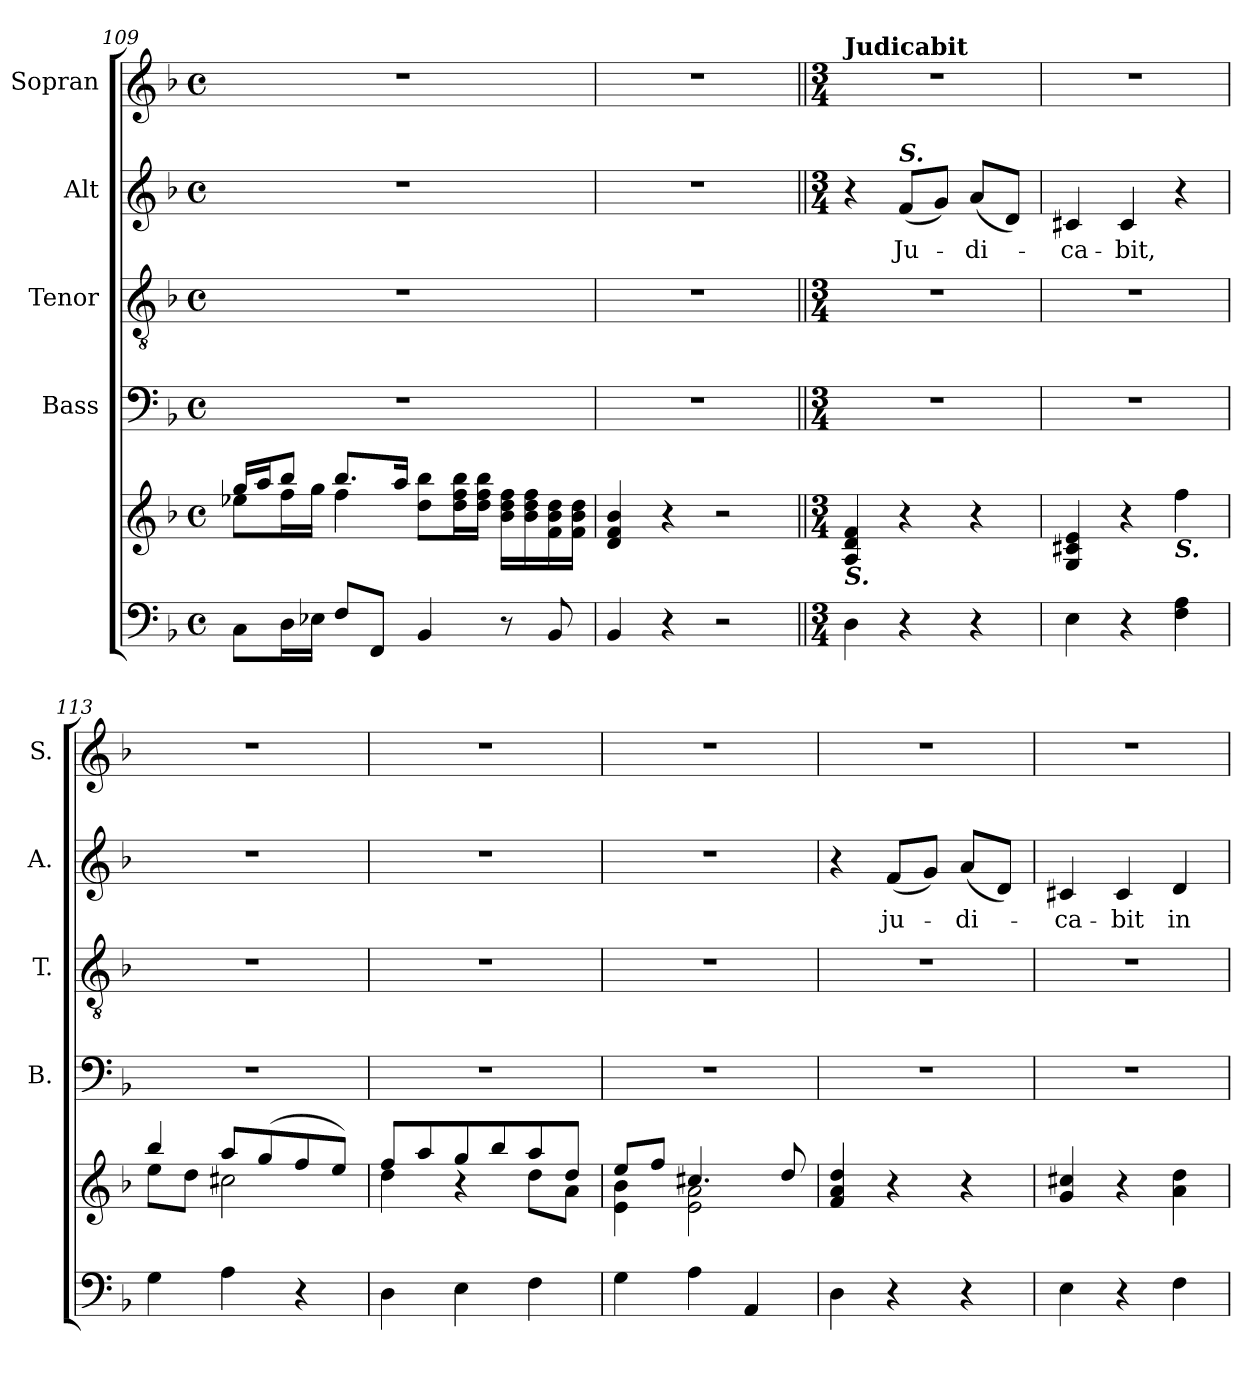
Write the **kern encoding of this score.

**kern	**kern	**kern	**kern	**kern	**text	**kern
*part5	*part5	*part4	*part3	*part2	*part2	*part1
*staff6	*staff5	*staff4	*staff3	*staff2	*staff2	*staff1
*	*	*I"Bass	*I"Tenor	*I"Alt	*	*I"Sopran
*	*	*I'B.	*I'T.	*I'A.	*	*I'S.
*clefF4	*clefG2	*clefF4	*clefGv2	*clefG2	*	*clefG2
*k[b-]	*k[b-]	*k[b-]	*k[b-]	*k[b-]	*	*k[b-]
*F:	*F:	*F:	*F:	*F:	*	*F:
*M4/4	*M4/4	*M4/4	*M4/4	*M4/4	*	*M4/4
*met(c)	*met(c)	*met(c)	*met(c)	*met(c)	*	*met(c)
=109	=109	=109	=109	=109	=109	=109
*	*^	*	*	*	*	*
8C\L	16gg/LL	8ee-X\L	1r	1r	1r	.	1r
.	16aa/J	.	.	.	.	.	.
16D\L	8bb-/J	16ff\L	.	.	.	.	.
16E-X\JJ	.	16gg\JJ	.	.	.	.	.
8F/L	8.bb-/L	4ff\	.	.	.	.	.
8FF/J	.	.	.	.	.	.	.
.	16aa/Jk	.	.	.	.	.	.
4BB-/	8dd\ 8bb-\L	2ryy	.	.	.	.	.
.	16dd\ 16ff\ 16bb-\L	.	.	.	.	.	.
.	16dd\ 16ff\ 16bb-\JJ	.	.	.	.	.	.
8r	16b-\ 16dd\ 16ff\LL	.	.	.	.	.	.
.	16b-\ 16dd\ 16ff\	.	.	.	.	.	.
8BB-/	16f\ 16b-\ 16dd\	.	.	.	.	.	.
.	16f\ 16b-\ 16dd\JJ	.	.	.	.	.	.
*	*v	*v	*	*	*	*	*
=110	=110	=110	=110	=110	=110	=110
4BB-/	4d/ 4f/ 4b-/	1r	1r	1r	.	1r
4r	4r	.	.	.	.	.
2r	2r	.	.	.	.	.
!!LO:LB:g=z
=111||	=111||	=111||	=111||	=111||	=111||	=111||
*M3/4	*M3/4	*M3/4	*M3/4	*M3/4	*	*M3/4
!	!	!	!	!	!	!LO:TX:a:B:t=Judicabit
!	!LO:TX:b:Bi:t=S.	!	!	!	!	!
4D\	4A/ 4d/ 4f/	2.r	2.r	4r	.	2.r
!	!	!	!	!LO:TX:a:Bi:t=S.	!	!
!	!	!	!	!	!LO:LY:b	!
4r	4r	.	.	(<8f/L	Ju-	.
.	.	.	.	8g/J)	.	.
!	!	!	!	!	!LO:LY:b	!
4r	4r	.	.	(<8a/L	-di-	.
.	.	.	.	8d/J)	.	.
=112	=112	=112	=112	=112	=112	=112
!	!	!	!	!	!LO:LY:b	!
4E\	4G/ 4c#X/ 4e/	2.r	2.r	4c#X/	-ca-	2.r
!	!	!	!	!	!LO:LY:b	!
4r	4r	.	.	4c#/	-bit,	.
!	!LO:TX:b:Bi:t=S.	!	!	!	!	!
4F\ 4A\	4ff\	.	.	4r	.	.
=113	=113	=113	=113	=113	=113	=113
*	*^	*	*	*	*	*
4G\	4bb-/	8ee\L	2.r	2.r	2.r	.	2.r
.	.	8dd\J	.	.	.	.	.
4A\	8aa/L	2cc#X\	.	.	.	.	.
.	(>8gg/	.	.	.	.	.	.
4r	8ff/	.	.	.	.	.	.
.	8ee/J)	.	.	.	.	.	.
=114	=114	=114	=114	=114	=114	=114	=114
4D\	8ff/L	4dd\	2.r	2.r	2.r	.	2.r
.	8aa/	.	.	.	.	.	.
4E\	8gg/	4ra	.	.	.	.	.
.	8bb-/	.	.	.	.	.	.
4F\	8aa/	8dd\L	.	.	.	.	.
.	8dd/J	8a\J	.	.	.	.	.
=115	=115	=115	=115	=115	=115	=115	=115
4G\	8ee/L	4e\ 4b-\	2.r	2.r	2.r	.	2.r
.	8ff/J	.	.	.	.	.	.
4A\	4.cc#X/	2e\ 2a\	.	.	.	.	.
4AA/	.	.	.	.	.	.	.
.	8dd/	.	.	.	.	.	.
*	*v	*v	*	*	*	*	*
=116	=116	=116	=116	=116	=116	=116
4D\	4f/ 4a/ 4dd/	2.r	2.r	4r	.	2.r
!	!	!	!	!	!LO:LY:b	!
4r	4r	.	.	(<8f/L	ju-	.
.	.	.	.	8g/J)	.	.
!	!	!	!	!	!LO:LY:b	!
4r	4r	.	.	(<8a/L	-di-	.
.	.	.	.	8d/J)	.	.
=117	=117	=117	=117	=117	=117	=117
!	!	!	!	!	!LO:LY:b	!
4E\	4g/ 4cc#X/	2.r	2.r	4c#X/	-ca-	2.r
!	!	!	!	!	!LO:LY:b	!
4r	4r	.	.	4c#/	-bit	.
!	!	!	!	!	!LO:LY:b	!
4F\	4a\ 4dd\	.	.	4d/	in	.
=	=	=	=	=	=	=
*-	*-	*-	*-	*-	*-	*-
